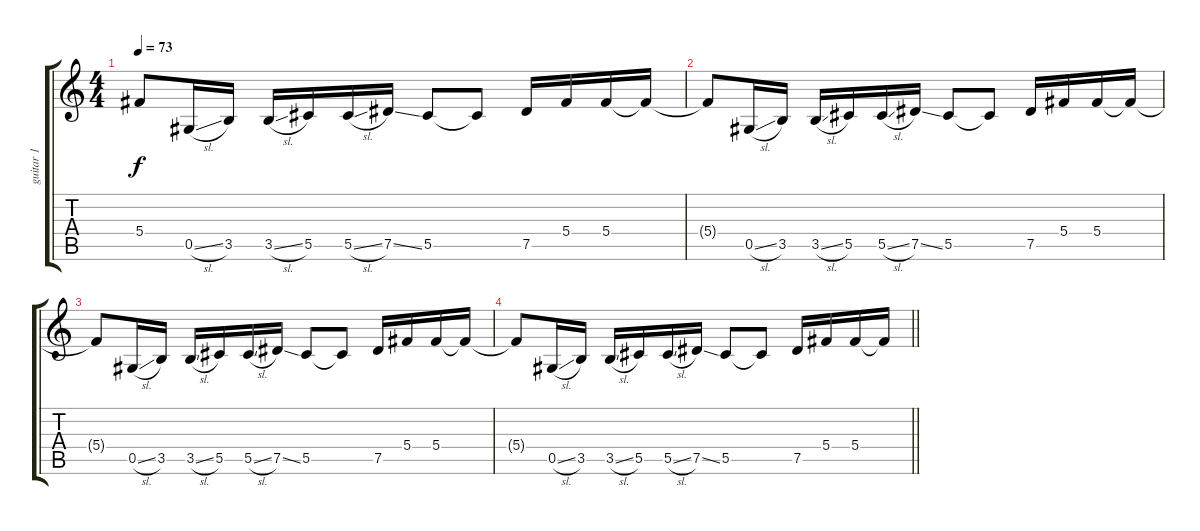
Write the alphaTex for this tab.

\track ("guitar 1" "guitar 1") {instrument overdrivenguitar}
\staff {score tabs}
\tuning (Eb4 Bb3 Gb3 Db3 Ab2 Eb2) {hide}
\ts (4 4)
\tempo 73
\clef g2
\ks c
5.4{t}.8{dy f volume 0} 0.5{sl}.16 3.5.16 3.5{sl}.16 5.5.16 5.5{sl}.16 7.5{ss}.16 5.5.8 5.5{t}.8 7.5.16 5.4.16 5.4.16 5.4{t}.16 |
5.4{t}.8 0.5{sl}.16 3.5.16 3.5{sl}.16 5.5.16 5.5{sl}.16 7.5{ss}.16 5.5.8 5.5{t}.8 7.5.16 5.4.16 5.4.16 5.4{t}.16 |
5.4{t}.8 0.5{sl}.16 3.5.16 3.5{sl}.16 5.5.16 5.5{sl}.16 7.5{ss}.16 5.5.8 5.5{t}.8 7.5.16 5.4.16 5.4.16 5.4{t}.16 |
\barLineRight lightlight
5.4{t}.8 0.5{sl}.16 3.5.16 3.5{sl}.16 5.5.16 5.5{sl}.16 7.5{ss}.16 5.5.8 5.5{t}.8 7.5.16 5.4.16 5.4.16 5.4{t}.16
